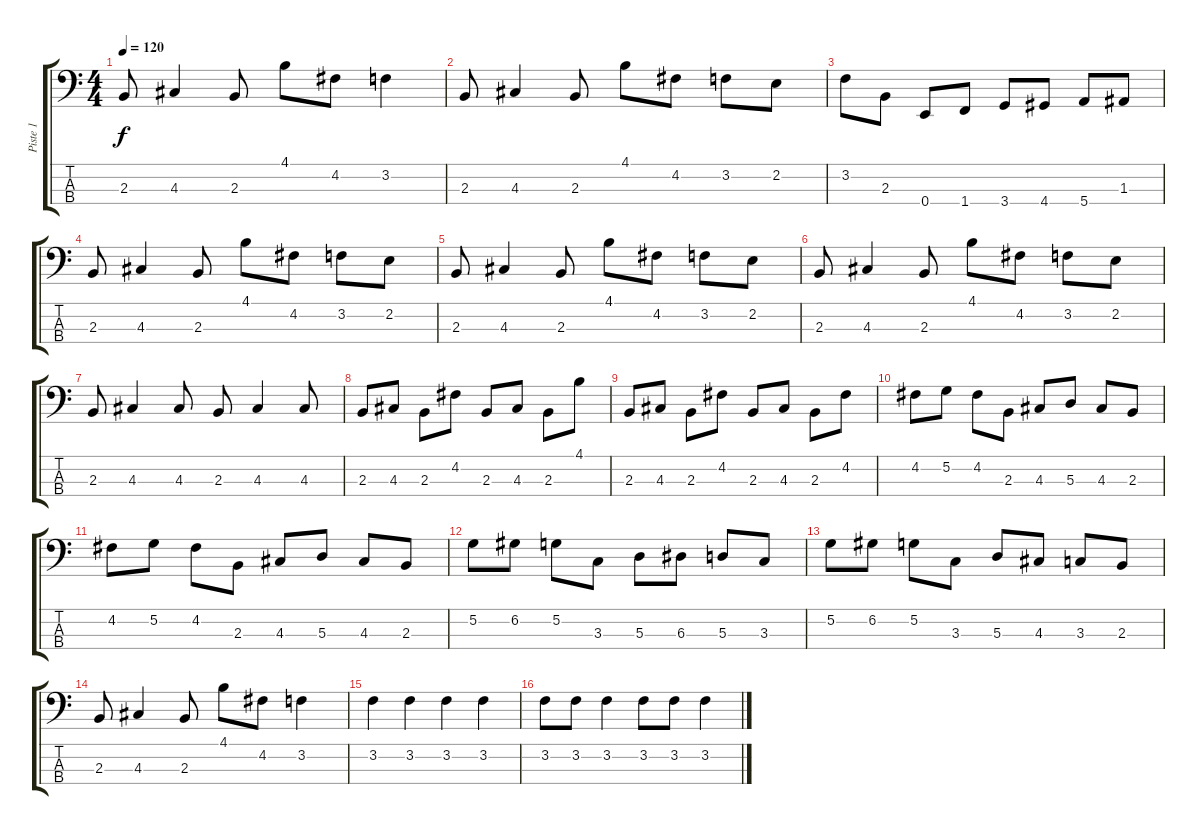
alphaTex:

\track ("Piste 1" "Piste 1") {instrument electricbassfinger}
\staff {score tabs}
\tuning (G2 D2 A1 E1) {hide}
\ts (4 4)
\tempo 120
\clef f4
\ks c
2.3.8{dy f instrument electricbassfinger} 4.3.4 2.3.8 4.1.8 4.2.8 3.2.4 |
2.3.8 4.3.4 2.3.8 4.1.8 4.2.8 3.2.8 2.2.8 |
3.2.8 2.3.8 0.4.8 1.4.8 3.4.8 4.4.8 5.4.8 1.3.8 |
2.3.8 4.3.4 2.3.8 4.1.8 4.2.8 3.2.8 2.2.8 |
2.3.8 4.3.4 2.3.8 4.1.8 4.2.8 3.2.8 2.2.8 |
2.3.8 4.3.4 2.3.8 4.1.8 4.2.8 3.2.8 2.2.8 |
2.3.8 4.3.4 4.3.8 2.3.8 4.3.4 4.3.8 |
2.3.8 4.3.8 2.3.8 4.2.8 2.3.8 4.3.8 2.3.8 4.1.8 |
2.3.8 4.3.8 2.3.8 4.2.8 2.3.8 4.3.8 2.3.8 4.2.8 |
4.2.8 5.2.8 4.2.8 2.3.8 4.3.8 5.3.8 4.3.8 2.3.8 |
4.2.8 5.2.8 4.2.8 2.3.8 4.3.8 5.3.8 4.3.8 2.3.8 |
5.2.8 6.2.8 5.2.8 3.3.8 5.3.8 6.3.8 5.3.8 3.3.8 |
5.2.8 6.2.8 5.2.8 3.3.8 5.3.8 4.3.8 3.3.8 2.3.8 |
2.3.8 4.3.4 2.3.8 4.1.8 4.2.8 3.2.4 |
3.2.4 3.2.4 3.2.4 3.2.4 |
3.2.8 3.2.8 3.2.4 3.2.8 3.2.8 3.2.4
